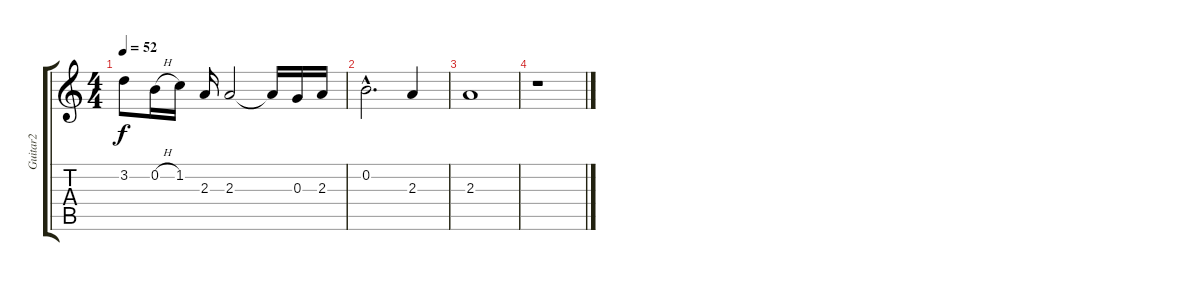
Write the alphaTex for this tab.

\track ("Guitar2" "Guitar2") {instrument overdrivenguitar}
\staff {score tabs}
\tuning (E4 B3 G3 D3 A2 E2) {hide}
\ts (4 4)
\tempo 52
\clef g2
\ks c
3.2.8{dy f} 0.2{h}.16 1.2.16 2.3.16 2.3.2 2.3{t}.16 0.3.16 2.3.16 |
0.2{hac}.2{d} 2.3.4 |
2.3.1 |
r.1
